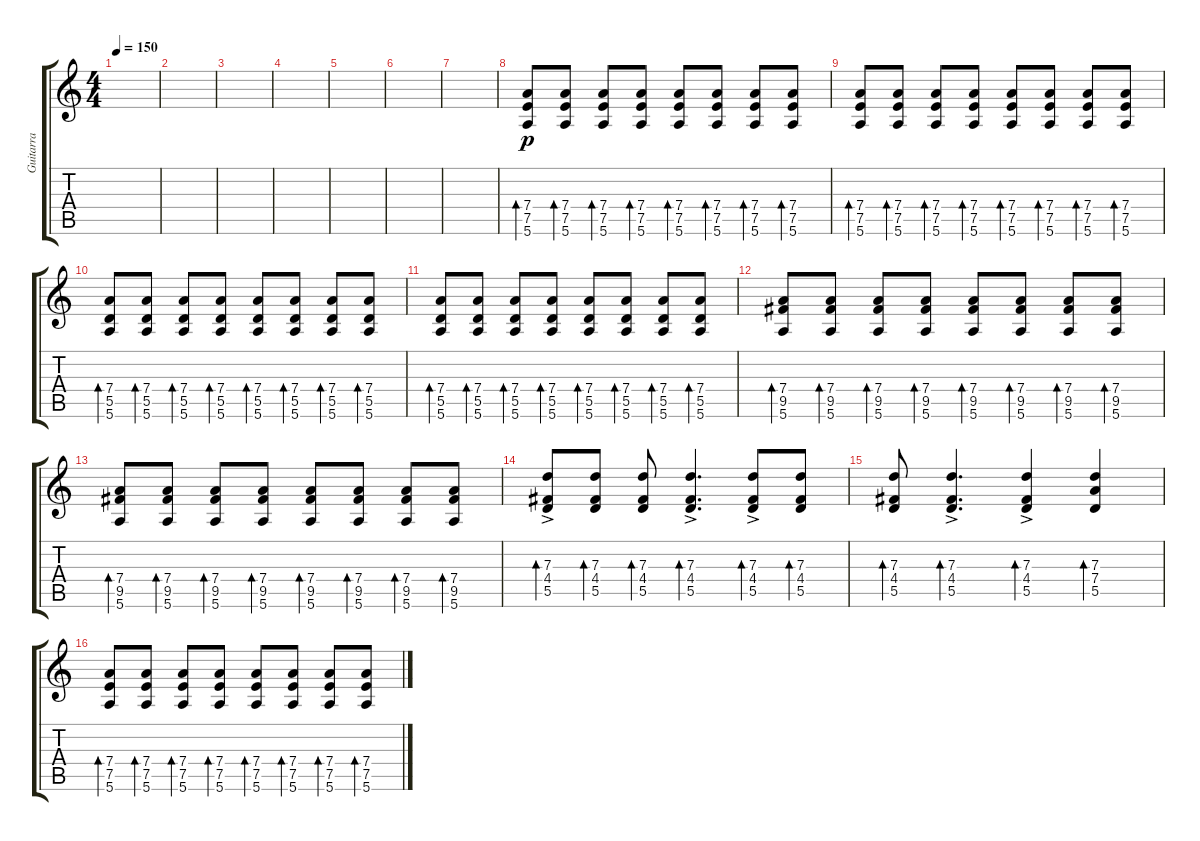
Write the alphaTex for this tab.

\track ("Guitarra" "Guitarra") {instrument overdrivenguitar}
\staff {score tabs}
\tuning (E4 B3 G3 D3 A2 E2) {hide}
\ts (4 4)
\tempo 150
\clef g2
\ks c
|
|
|
|
|
|
|
(7.4 7.5 5.6).8{bd 240 dy p} (7.4 7.5 5.6).8{bd 240} (7.4 7.5 5.6).8{bd 240} (7.4 7.5 5.6).8{bd 240} (7.4 7.5 5.6).8{bd 240} (7.4 7.5 5.6).8{bd 240} (7.4 7.5 5.6).8{bd 240} (7.4 7.5 5.6).8{bd 240} |
(7.4 7.5 5.6).8{bd 240} (7.4 7.5 5.6).8{bd 240} (7.4 7.5 5.6).8{bd 240} (7.4 7.5 5.6).8{bd 240} (7.4 7.5 5.6).8{bd 240} (7.4 7.5 5.6).8{bd 240} (7.4 7.5 5.6).8{bd 240} (7.4 7.5 5.6).8{bd 240} |
(7.4 5.5 5.6).8{bd 240} (7.4 5.5 5.6).8{bd 240} (7.4 5.5 5.6).8{bd 240} (7.4 5.5 5.6).8{bd 240} (7.4 5.5 5.6).8{bd 240} (7.4 5.5 5.6).8{bd 240} (7.4 5.5 5.6).8{bd 240} (7.4 5.5 5.6).8{bd 240} |
(7.4 5.5 5.6).8{bd 240} (7.4 5.5 5.6).8{bd 240} (7.4 5.5 5.6).8{bd 240} (7.4 5.5 5.6).8{bd 240} (7.4 5.5 5.6).8{bd 240} (7.4 5.5 5.6).8{bd 240} (7.4 5.5 5.6).8{bd 240} (7.4 5.5 5.6).8{bd 240} |
(7.4 9.5 5.6).8{bd 240} (7.4 9.5 5.6).8{bd 240} (7.4 9.5 5.6).8{bd 240} (7.4 9.5 5.6).8{bd 240} (7.4 9.5 5.6).8{bd 240} (7.4 9.5 5.6).8{bd 240} (7.4 9.5 5.6).8{bd 240} (7.4 9.5 5.6).8{bd 240} |
(7.4 9.5 5.6).8{bd 240} (7.4 9.5 5.6).8{bd 240} (7.4 9.5 5.6).8{bd 240} (7.4 9.5 5.6).8{bd 240} (7.4 9.5 5.6).8{bd 240} (7.4 9.5 5.6).8{bd 240} (7.4 9.5 5.6).8{bd 240} (7.4 9.5 5.6).8{bd 240} |
(7.3{ac} 4.4{ac} 5.5{ac}).8{bd 240} (7.3 4.4 5.5).8{bd 240} (7.3 4.4 5.5).8{bd 240} (7.3{ac} 4.4{ac} 5.5{ac}).4{d bd 240} (7.3{ac} 4.4{ac} 5.5{ac}).8{bd 240} (7.3 4.4 5.5).8{bd 240} |
(7.3 4.4 5.5).8{bd 240} (7.3{ac} 4.4{ac} 5.5{ac}).4{d bd 240} (7.3{ac} 4.4{ac} 5.5{ac}).4{bd 240} (7.3 7.4 5.5).4{bd 240} |
(7.4 7.5 5.6).8{bd 240} (7.4 7.5 5.6).8{bd 240} (7.4 7.5 5.6).8{bd 240} (7.4 7.5 5.6).8{bd 240} (7.4 7.5 5.6).8{bd 240} (7.4 7.5 5.6).8{bd 240} (7.4 7.5 5.6).8{bd 240} (7.4 7.5 5.6).8{bd 240}
